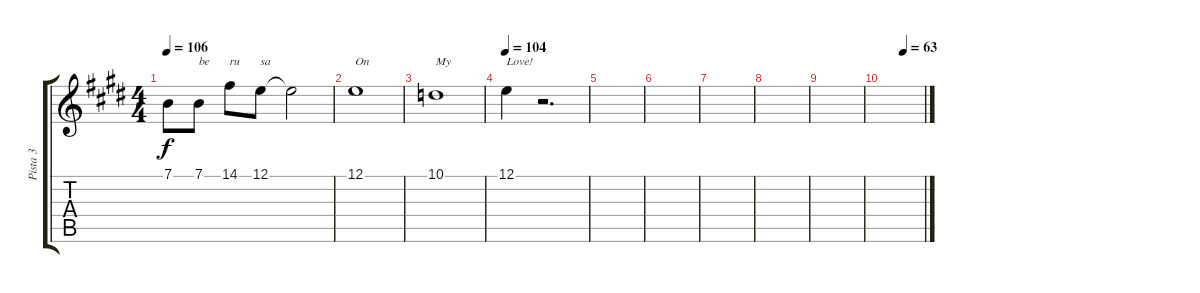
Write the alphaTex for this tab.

\track ("Pista 3" "Pista 3") {instrument flute}
\staff {score tabs}
\tuning (E4 B3 G3 D3 A2 E2) {hide}
\ts (4 4)
\tempo 106
\clef g2
\ks e
7.1{t}.8{dy f} 7.1.8{txt "be"} 14.1.8{txt "ru"} 12.1.8{txt "sa"} 12.1{t}.2 |
12.1.1{txt "On"} |
10.1.1{txt "My"} |
\tempo 104
12.1.4{txt "Love!"} r.2{d} |
|
|
|
|
|
\tempo (63 0.5)
